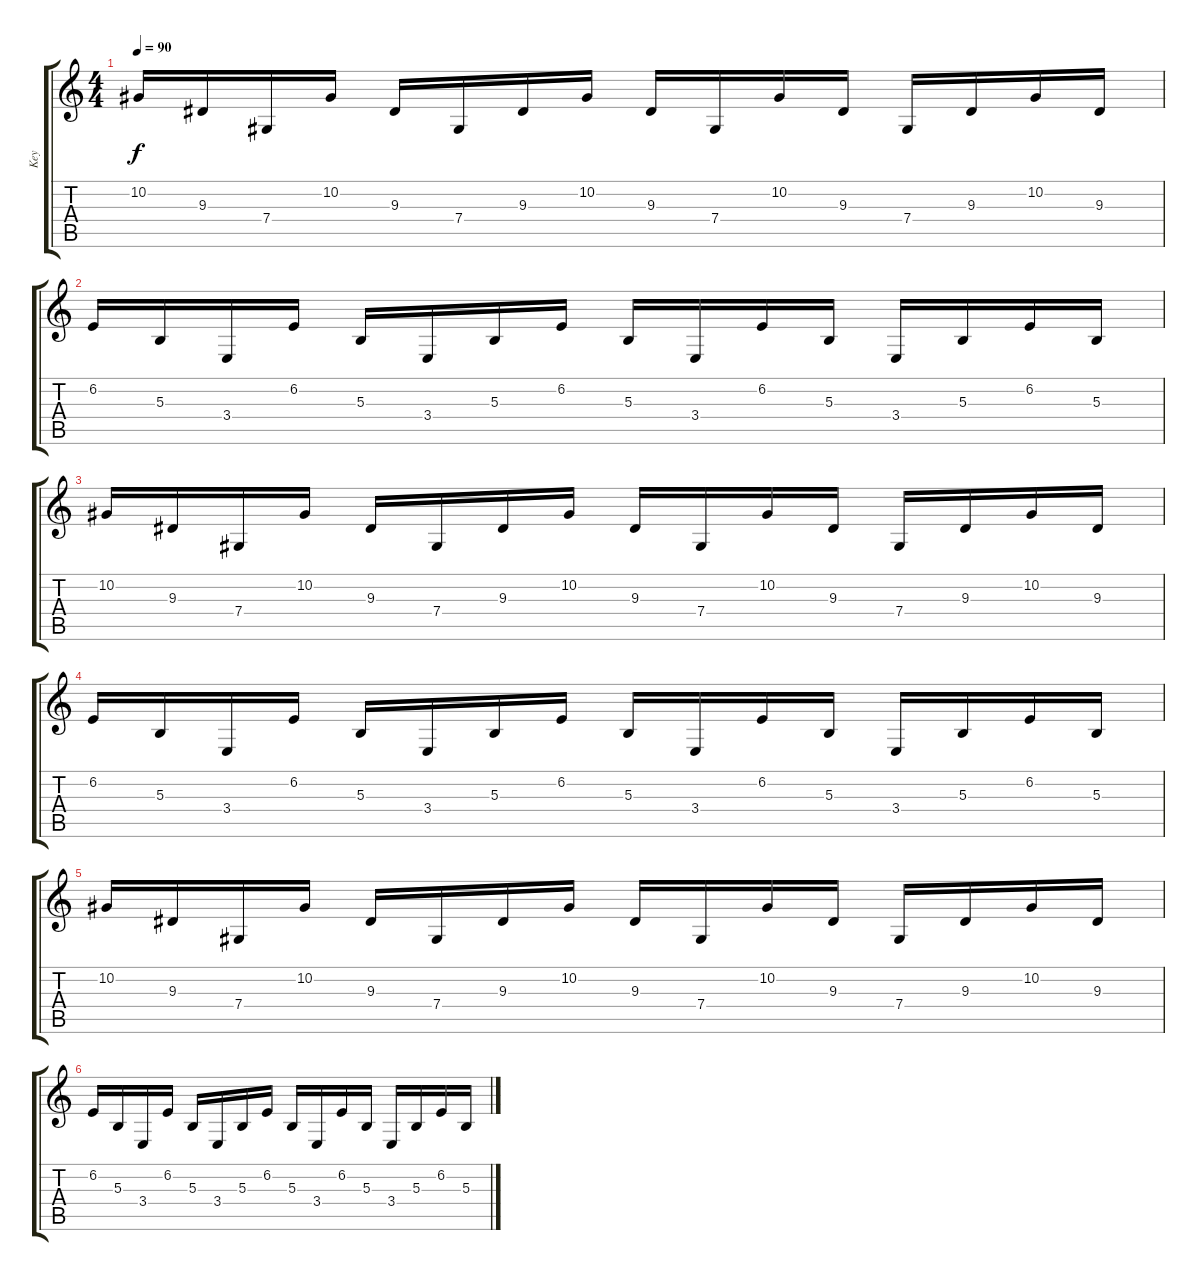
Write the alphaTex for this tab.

\track ("Key" "Key") {instrument lead8bassandlead}
\staff {score tabs}
\tuning (Eb4 Bb3 Gb3 Db3 Ab2 Eb2) {hide}
\ts (4 4)
\tempo 90
\clef g2
\ks c
10.2.16{dy f} 9.3.16 7.4.16 10.2.16 9.3.16 7.4.16 9.3.16 10.2.16 9.3.16 7.4.16 10.2.16 9.3.16 7.4.16 9.3.16 10.2.16 9.3.16 |
6.2.16 5.3.16 3.4.16 6.2.16 5.3.16 3.4.16 5.3.16 6.2.16 5.3.16 3.4.16 6.2.16 5.3.16 3.4.16 5.3.16 6.2.16 5.3.16 |
10.2.16 9.3.16 7.4.16 10.2.16 9.3.16 7.4.16 9.3.16 10.2.16 9.3.16 7.4.16 10.2.16 9.3.16 7.4.16 9.3.16 10.2.16 9.3.16 |
6.2.16 5.3.16 3.4.16 6.2.16 5.3.16 3.4.16 5.3.16 6.2.16 5.3.16 3.4.16 6.2.16 5.3.16 3.4.16 5.3.16 6.2.16 5.3.16 |
10.2.16 9.3.16 7.4.16 10.2.16 9.3.16 7.4.16 9.3.16 10.2.16 9.3.16 7.4.16 10.2.16 9.3.16 7.4.16 9.3.16 10.2.16 9.3.16 |
6.2.16 5.3.16 3.4.16 6.2.16 5.3.16 3.4.16 5.3.16 6.2.16 5.3.16 3.4.16 6.2.16 5.3.16 3.4.16 5.3.16 6.2.16 5.3.16
